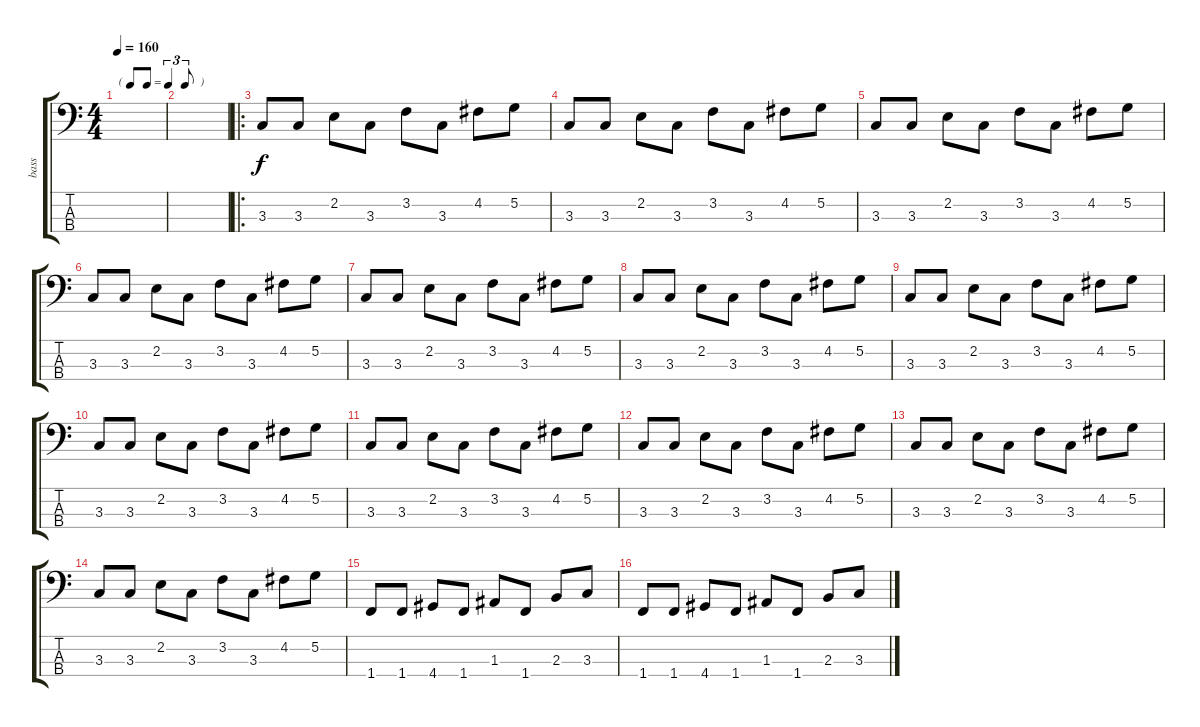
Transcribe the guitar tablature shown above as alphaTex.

\track ("bass" "bass") {instrument electricbassfinger}
\staff {score tabs}
\tuning (G2 D2 A1 E1) {hide}
\ts (4 4)
\tf triplet8th
\tempo 160
\clef f4
\ks c
|
|
\ro
3.3.8 3.3.8 2.2.8 3.3.8 3.2.8 3.3.8 4.2.8 5.2.8 |
3.3.8 3.3.8 2.2.8 3.3.8 3.2.8 3.3.8 4.2.8 5.2.8 |
3.3.8 3.3.8 2.2.8 3.3.8 3.2.8 3.3.8 4.2.8 5.2.8 |
3.3.8 3.3.8 2.2.8 3.3.8 3.2.8 3.3.8 4.2.8 5.2.8 |
3.3.8 3.3.8 2.2.8 3.3.8 3.2.8 3.3.8 4.2.8 5.2.8 |
3.3.8 3.3.8 2.2.8 3.3.8 3.2.8 3.3.8 4.2.8 5.2.8 |
3.3.8 3.3.8 2.2.8 3.3.8 3.2.8 3.3.8 4.2.8 5.2.8 |
3.3.8 3.3.8 2.2.8 3.3.8 3.2.8 3.3.8 4.2.8 5.2.8 |
3.3.8 3.3.8 2.2.8 3.3.8 3.2.8 3.3.8 4.2.8 5.2.8 |
3.3.8 3.3.8 2.2.8 3.3.8 3.2.8 3.3.8 4.2.8 5.2.8 |
3.3.8 3.3.8 2.2.8 3.3.8 3.2.8 3.3.8 4.2.8 5.2.8 |
3.3.8 3.3.8 2.2.8 3.3.8 3.2.8 3.3.8 4.2.8 5.2.8 |
1.4.8 1.4.8 4.4.8 1.4.8 1.3.8 1.4.8 2.3.8 3.3.8 |
1.4.8 1.4.8 4.4.8 1.4.8 1.3.8 1.4.8 2.3.8 3.3.8
